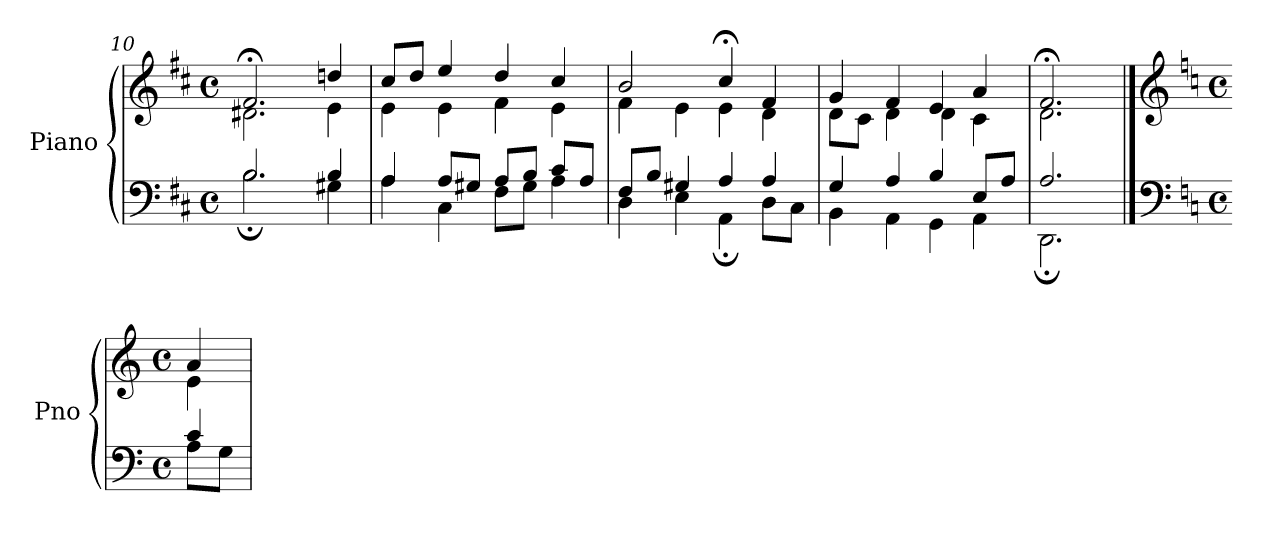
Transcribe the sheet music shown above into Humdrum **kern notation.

**kern	**kern
*part1	*part1
*staff2	*staff1
*I"Piano	*
*I'Pno	*
*clefF4	*clefG2
*k[f#c#]	*k[f#c#]
*M4/4	*M4/4
*met(c)	*met(c)
=10	=10
*^	*^
2.B/	2.B;\	2.f#;</	2.d#X\
4B/	4G#X\	4ddn/	4e\
=11	=11	=11	=11
4A/	4A\	8cc#/L	4e\
.	.	8dd/J	.
8A/L	4C#\	4ee/	4e\
8G#X/J	.	.	.
8A/L	8F#\L	4dd/	4f#\
8B/J	8G#\J	.	.
8c#/L	4A\	4cc#/	4e\
8A/J	.	.	.
=12	=12	=12	=12
8F#/L	4D\	2b/	4f#\
8B/J	.	.	.
4G#X/	4E\	.	4e\
4A/	4AA;\	4cc#;</	4e\
4A/	8D\L	4f#/	4d\
.	8C#\J	.	.
=13	=13	=13	=13
4G/	4BB\	4g/	8d\L
.	.	.	8c#\J
4A/	4AA\	4f#/	4d\
4B/	4GG\	4e/	4d\
8E/L	4AA\	4a/	4c#\
8A/J	.	.	.
=14	=14	=14	=14
2.A/	2.DD;\	2.f#;</	2.d\
==1	==1	==1	==1
*clefF4	*	*clefG2	*
*k[]	*	*k[]	*
*M4/4	*	*M4/4	*
*met(c)	*	*met(c)	*
4c/	8A\L	4a/	4e\
.	8G\J	.	.
*v	*v	*	*
*	*v	*v
=	=
*-	*-
